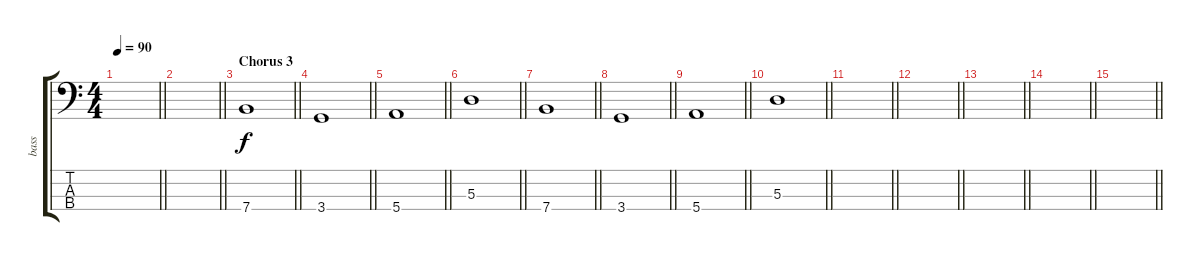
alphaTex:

\track ("bass" "bass") {instrument electricbassfinger}
\staff {score tabs}
\tuning (G2 D2 A1 E1) {hide}
\ts (4 4)
\tempo 90
\clef f4
\barLineRight lightlight
\ks c
|
\barLineRight lightlight
|
\section ("" "Chorus 3")
\barLineRight lightlight
7.4.1 |
\barLineRight lightlight
3.4.1 |
\barLineRight lightlight
5.4.1 |
\barLineRight lightlight
5.3.1 |
\barLineRight lightlight
7.4.1 |
\barLineRight lightlight
3.4.1 |
\barLineRight lightlight
5.4.1 |
\barLineRight lightlight
5.3.1 |
\barLineRight lightlight
|
\barLineRight lightlight
|
\barLineRight lightlight
|
\barLineRight lightlight
|
\barLineRight lightlight
